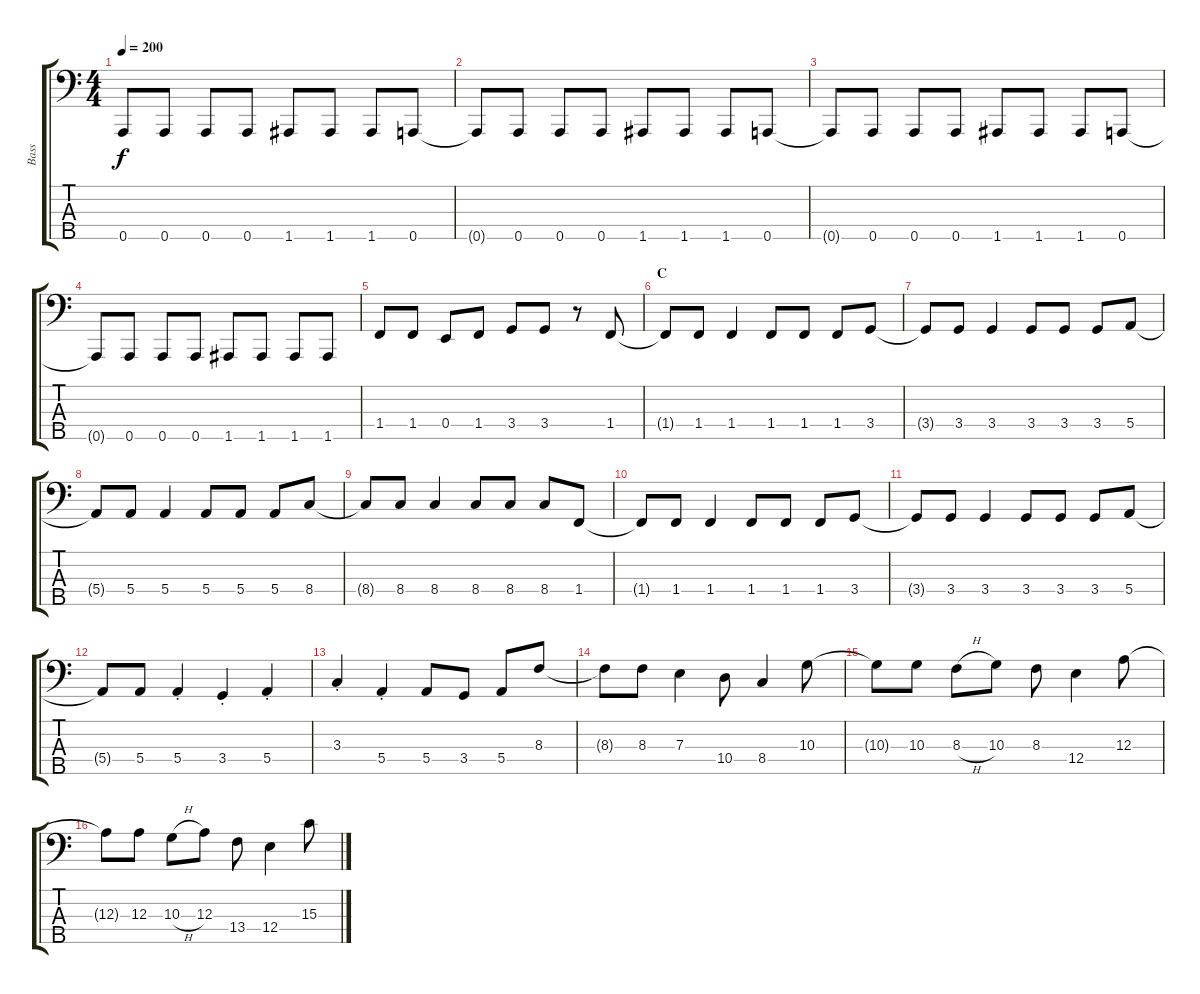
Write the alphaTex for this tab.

\track ("Bass" "Bass") {instrument electricbasspick}
\staff {score tabs}
\tuning (G2 D2 A1 E1 A0) {hide}
\ts (4 4)
\tempo 200
\clef f4
\ks c
0.5{t}.8{dy f} 0.5.8 0.5.8 0.5.8 1.5.8 1.5.8 1.5.8 0.5.8 |
0.5{t}.8 0.5.8 0.5.8 0.5.8 1.5.8 1.5.8 1.5.8 0.5.8 |
0.5{t}.8 0.5.8 0.5.8 0.5.8 1.5.8 1.5.8 1.5.8 0.5.8 |
0.5{t}.8 0.5.8 0.5.8 0.5.8 1.5.8 1.5.8 1.5.8 1.5.8 |
1.4.8 1.4.8 0.4.8 1.4.8 3.4.8 3.4.8 r.8 1.4.8 |
\section ("" "C")
1.4{t}.8 1.4.8 1.4.4 1.4.8 1.4.8 1.4.8 3.4.8 |
3.4{t}.8 3.4.8 3.4.4 3.4.8 3.4.8 3.4.8 5.4.8 |
5.4{t}.8 5.4.8 5.4.4 5.4.8 5.4.8 5.4.8 8.4.8 |
8.4{t}.8 8.4.8 8.4.4 8.4.8 8.4.8 8.4.8 1.4.8 |
1.4{t}.8 1.4.8 1.4.4 1.4.8 1.4.8 1.4.8 3.4.8 |
3.4{t}.8 3.4.8 3.4.4 3.4.8 3.4.8 3.4.8 5.4.8 |
5.4{t}.8 5.4.8 5.4{st}.4 3.4{st}.4 5.4{st}.4 |
3.3{st}.4 5.4{st}.4 5.4.8 3.4.8 5.4.8 8.3.8 |
8.3{t}.8 8.3.8 7.3.4 10.4.8 8.4.4 10.3.8 |
10.3{t}.8 10.3.8 8.3{h}.8 10.3.8 8.3.8 12.4.4 12.3.8 |
12.3{t}.8 12.3.8 10.3{h}.8 12.3.8 13.4.8 12.4.4 15.3.8
